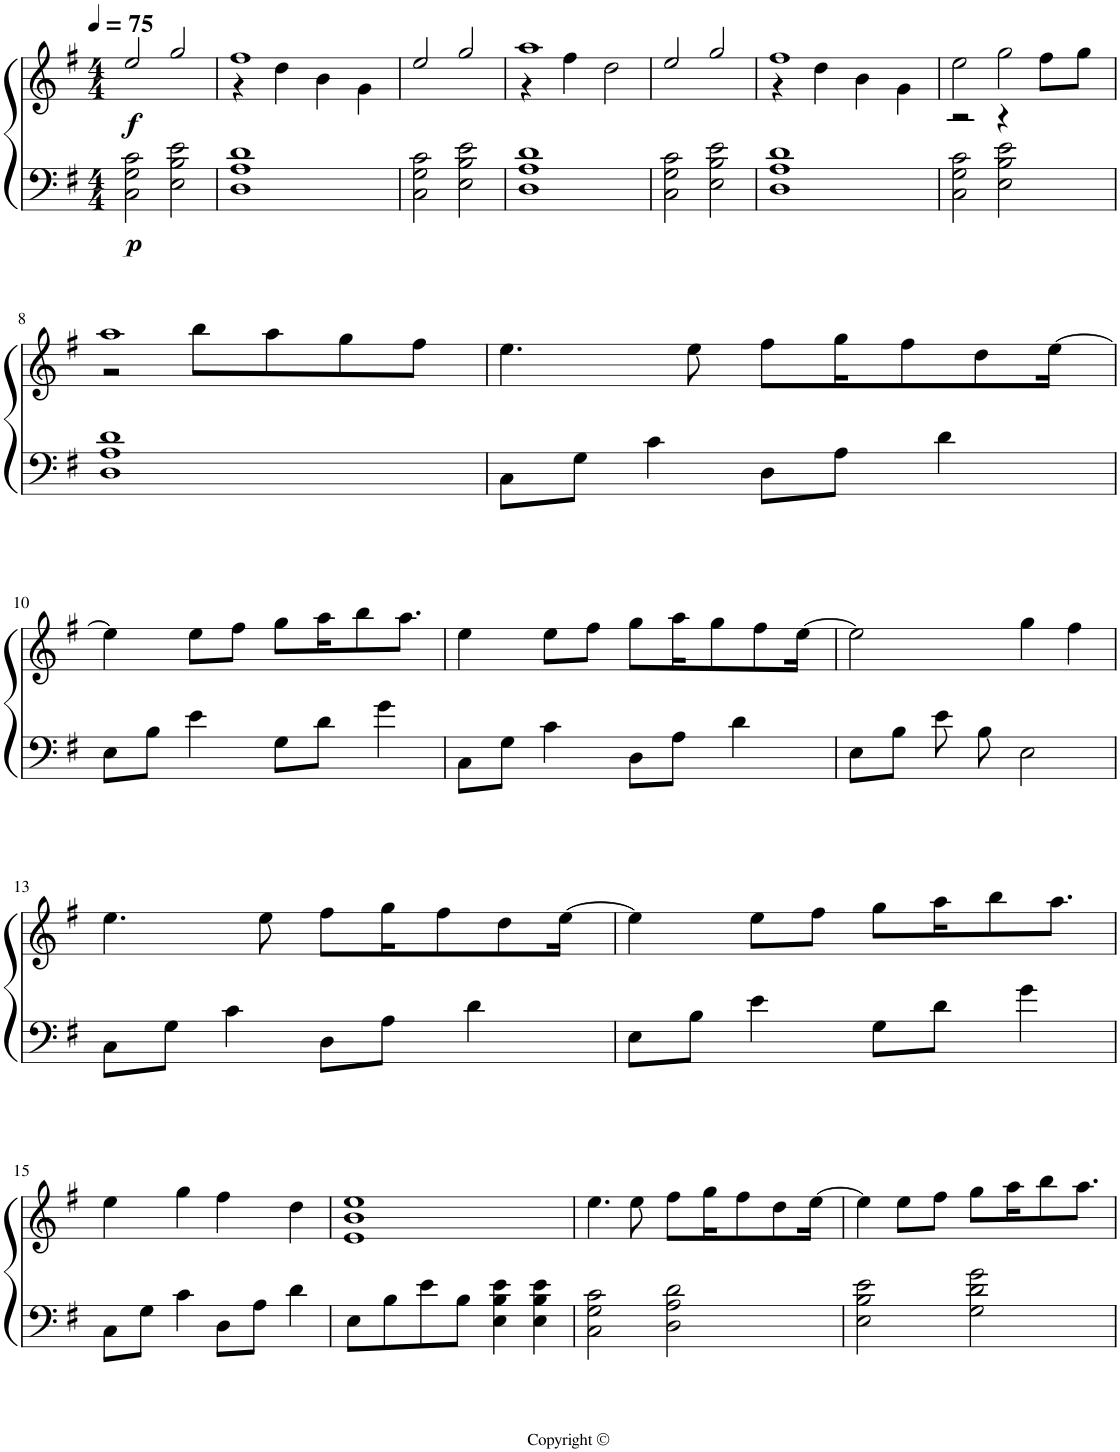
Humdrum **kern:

**kern	**kern	**dynam
*part1	*part1	*part1
*staff2	*staff1	*staff1/2
*I"Piano	*	*
*I'Pno.	*	*
*clefF4	*clefG2	*
*k[f#]	*k[f#]	*
*e:	*e:	*
*M4/4	*M4/4	*
*MM75	*MM75	*
=1	=1	=1
!	!	!LO:DY:b=2
!	!	!LO:DY:n=1:b
2C\ 2G\ 2c\	2ee/	p f
2E\ 2B\ 2e\	2gg/	.
=2	=2	=2
*	*^	*
1D 1A 1d	1ff#	4r	.
.	.	4dd\	.
.	.	4b\	.
.	.	4g\	.
*	*v	*v	*
=3	=3	=3
2C\ 2G\ 2c\	2ee/	.
2E\ 2B\ 2e\	2gg/	.
=4	=4	=4
*	*^	*
1D 1A 1d	1aa	4r	.
.	.	4ff#\	.
.	.	2dd\	.
*	*v	*v	*
=5	=5	=5
2C\ 2G\ 2c\	2ee/	.
2E\ 2B\ 2e\	2gg/	.
=6	=6	=6
*	*^	*
1D 1A 1d	1ff#	4r	.
.	.	4dd\	.
.	.	4b\	.
.	.	4g\	.
=7	=7	=7	=7
2C\ 2G\ 2c\	2ee\	2r	.
2E\ 2B\ 2e\	2gg\	4r	.
.	.	8ff#\L	.
.	.	8gg\J	.
!!LO:LB:g=z	!!
=8	=8	=8	=8
1D 1A 1d	1aa	2r	.
.	.	8bb\L	.
.	.	8aa\	.
.	.	8gg\	.
.	.	8ff#\J	.
*	*v	*v	*
=9	=9	=9
8C\L	4.ee\	.
8G\J	.	.
4c\	.	.
.	8ee\	.
8D\L	8ff#\L	.
8A\J	16gg\K	.
.	8ff#\	.
4d\	.	.
.	8dd\	.
.	[16ee\Jk	.
!!LO:LB:g=z
=10	=10	=10
8E\L	4ee\]	.
8B\J	.	.
4e\	8ee\L	.
.	8ff#\J	.
8G\L	8gg\L	.
8d\J	16aa\K	.
.	8bb\	.
4g\	.	.
.	8.aa\J	.
=11	=11	=11
8C\L	4ee\	.
8G\J	.	.
4c\	8ee\L	.
.	8ff#\J	.
8D\L	8gg\L	.
8A\J	16aa\K	.
.	8gg\	.
4d\	.	.
.	8ff#\	.
.	[16ee\Jk	.
=12	=12	=12
8E\L	2ee\]	.
8B\J	.	.
8e\	.	.
8B\	.	.
2E\	4gg\	.
.	4ff#\	.
!!LO:LB:g=z
=13	=13	=13
8C\L	4.ee\	.
8G\J	.	.
4c\	.	.
.	8ee\	.
8D\L	8ff#\L	.
8A\J	16gg\K	.
.	8ff#\	.
4d\	.	.
.	8dd\	.
.	[16ee\Jk	.
=14	=14	=14
8E\L	4ee\]	.
8B\J	.	.
4e\	8ee\L	.
.	8ff#\J	.
8G\L	8gg\L	.
8d\J	16aa\K	.
.	8bb\	.
4g\	.	.
.	8.aa\J	.
!!LO:LB:g=z
=15	=15	=15
8C\L	4ee\	.
8G\J	.	.
4c\	4gg\	.
8D\L	4ff#\	.
8A\J	.	.
4d\	4dd\	.
=16	=16	=16
*^	*	*
8E\L	2ryy	1e 1b 1ee	.
8B\	.	.	.
8e\	.	.	.
8B\J	.	.	.
4E\ 4B\ 4e\	2ryy	.	.
4E\ 4B\ 4e\	.	.	.
*v	*v	*	*
=17	=17	=17
2C\ 2G\ 2c\	4.ee\	.
.	8ee\	.
2D\ 2A\ 2d\	8ff#\L	.
.	16gg\K	.
.	8ff#\	.
.	8dd\	.
.	[16ee\Jk	.
=18	=18	=18
2E\ 2B\ 2e\	4ee\]	.
.	8ee\L	.
.	8ff#\J	.
2G\ 2d\ 2g\	8gg\L	.
.	16aa\K	.
.	8bb\	.
.	8.aa\J	.
=	=	=
*-	*-	*-
